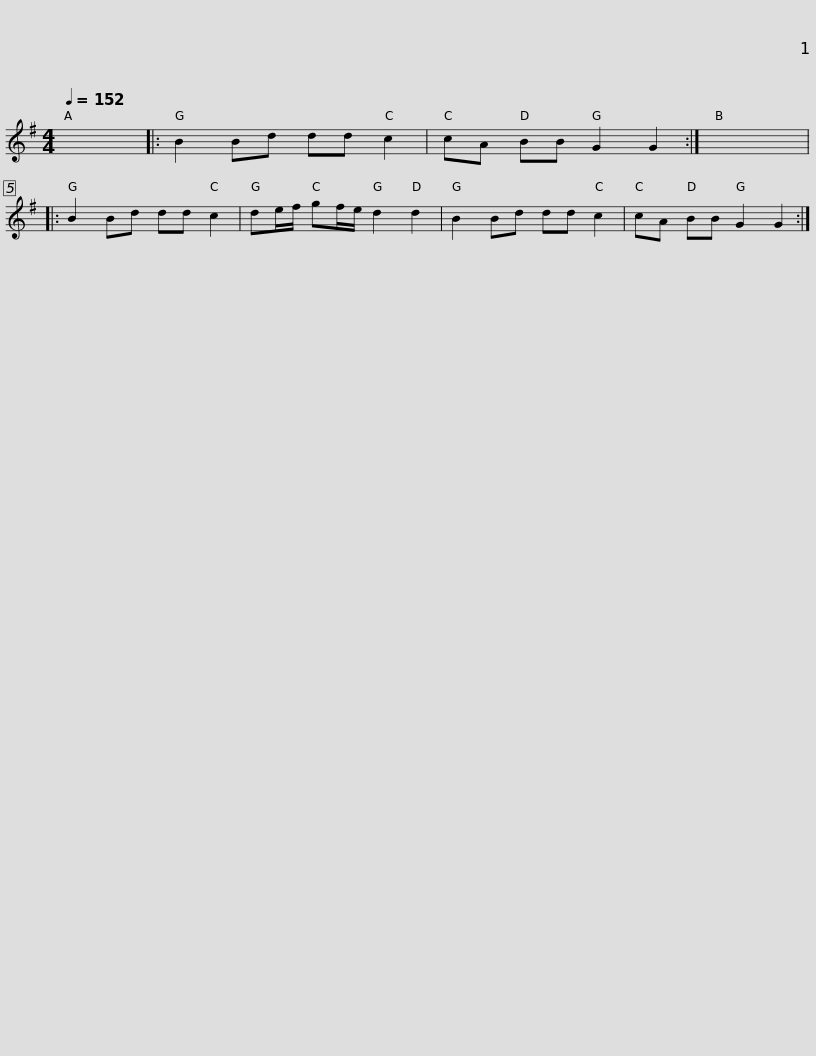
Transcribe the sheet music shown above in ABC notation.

X:1
L:1/8
Q:1/4=152
M:4/4
I:linebreak $
K:G
V:1 treble
V:1
 x8 |: B2 Bd dd c2 | cA BB G2 G2 :| x8 |: B2 Bd dd c2 | %5
 de/f/ gf/e/ d2 d2 | B2 Bd dd c2 |$ cA BB G2 G2 :| %8
